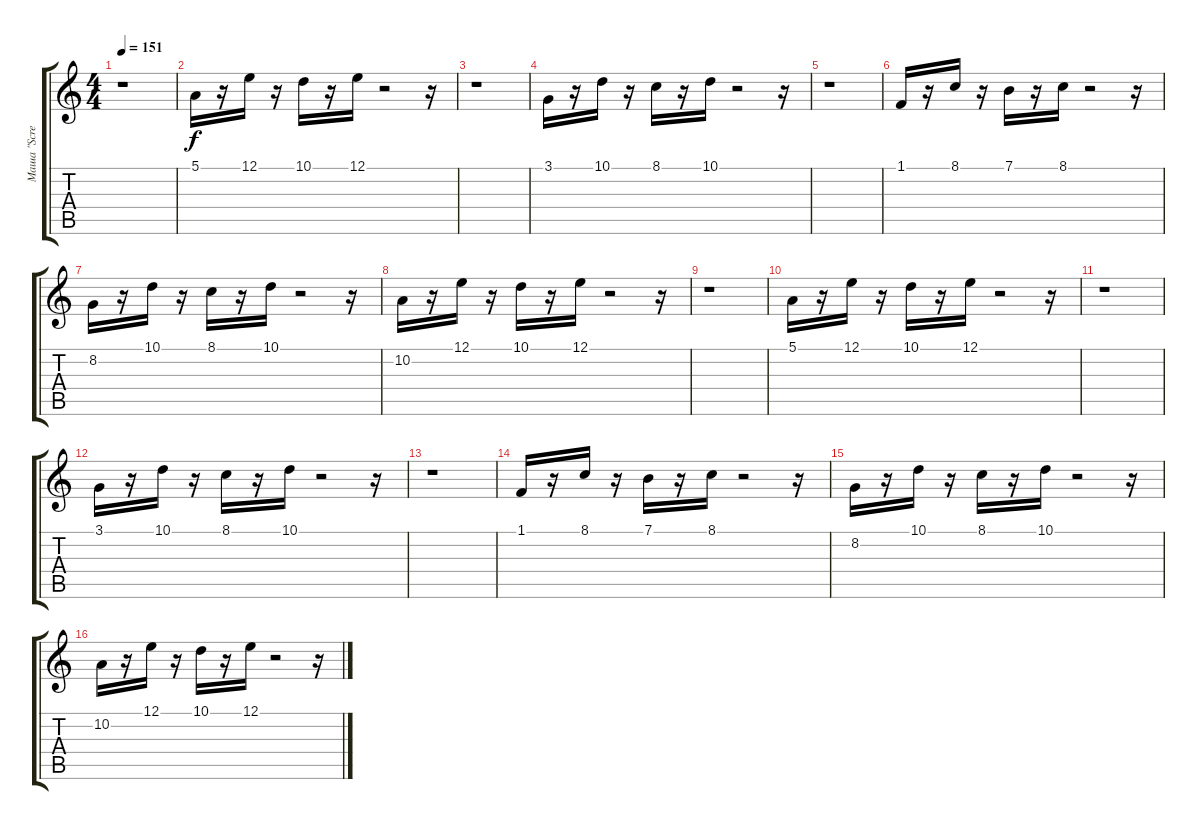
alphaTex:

\track ("Маша \"Scream\"" "Маша \"Scre") {instrument fx3crystal}
\staff {score tabs}
\tuning (E4 B3 G3 D3 A2 E2) {hide}
\ts (4 4)
\tempo 151
\clef g2
\ks c
r.1{dy f} |
5.1.16 r.16 12.1.16 r.16 10.1.16 r.16 12.1.16 r.2 r.16 |
r.1 |
3.1.16 r.16 10.1.16 r.16 8.1.16 r.16 10.1.16 r.2 r.16 |
r.1 |
1.1.16 r.16 8.1.16 r.16 7.1.16 r.16 8.1.16 r.2 r.16 |
8.2.16 r.16 10.1.16 r.16 8.1.16 r.16 10.1.16 r.2 r.16 |
10.2.16 r.16 12.1.16 r.16 10.1.16 r.16 12.1.16 r.2 r.16 |
r.1 |
5.1.16 r.16 12.1.16 r.16 10.1.16 r.16 12.1.16 r.2 r.16 |
r.1 |
3.1.16 r.16 10.1.16 r.16 8.1.16 r.16 10.1.16 r.2 r.16 |
r.1 |
1.1.16 r.16 8.1.16 r.16 7.1.16 r.16 8.1.16 r.2 r.16 |
8.2.16 r.16 10.1.16 r.16 8.1.16 r.16 10.1.16 r.2 r.16 |
10.2.16 r.16 12.1.16 r.16 10.1.16 r.16 12.1.16 r.2 r.16
